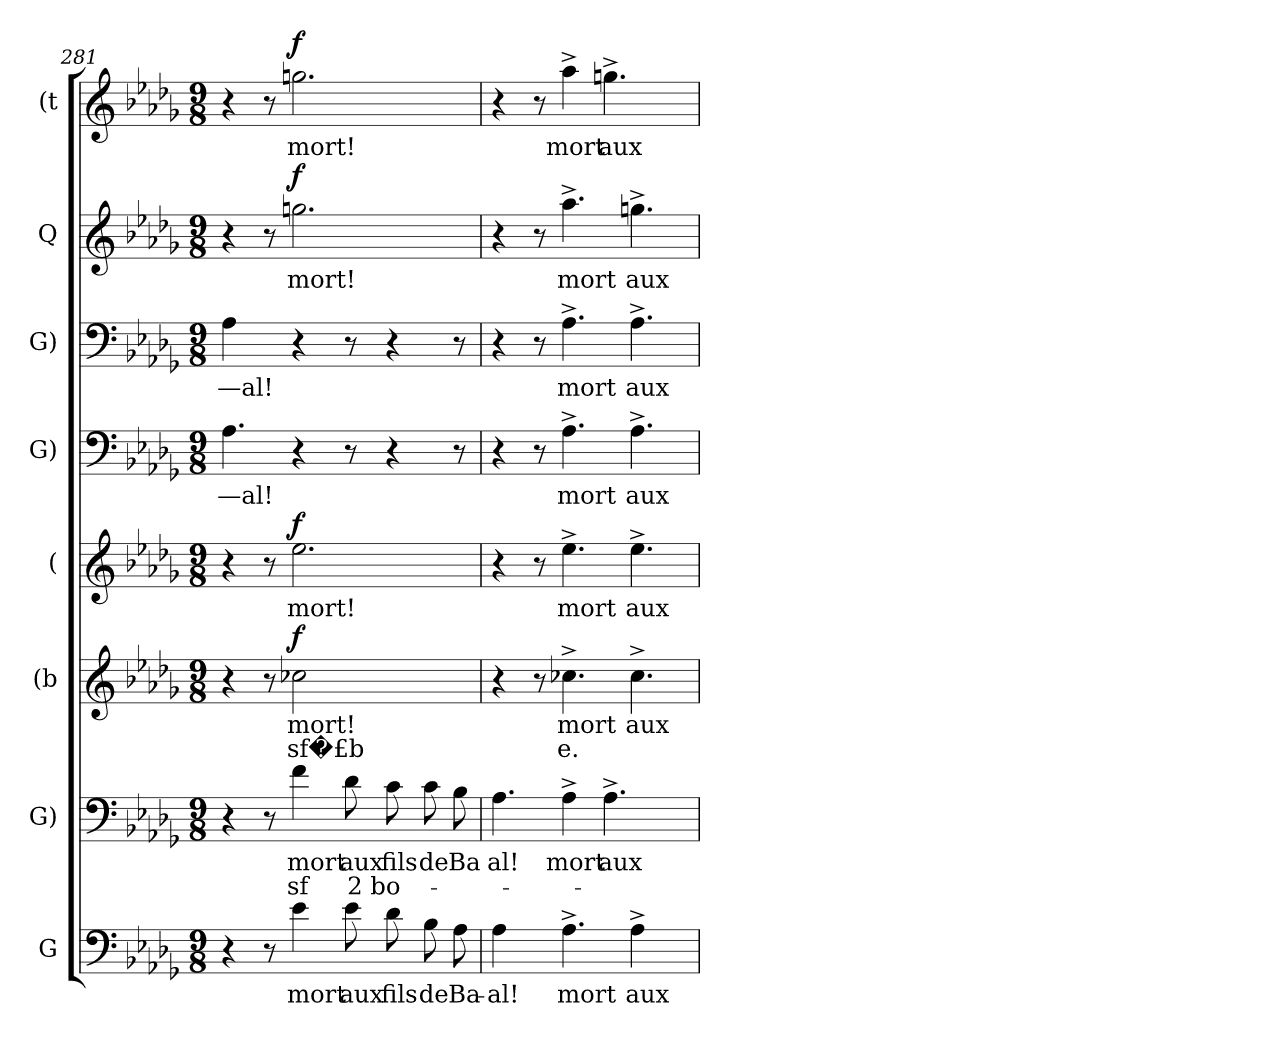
**kern	**text	**kern	**text	**text	**kern	**text	**text	**dynam	**kern	**text	**dynam	**kern	**text	**kern	**text	**kern	**text	**dynam	**kern	**text	**dynam
*part8	*part8	*part7	*part7	*part7	*part6	*part6	*part6	*part6	*part5	*part5	*part5	*part4	*part4	*part3	*part3	*part2	*part2	*part2	*part1	*part1	*part1
*staff8	*staff8	*staff7	*staff7	*staff7	*staff6	*staff6	*staff6	*staff6	*staff5	*staff5	*staff5	*staff4	*staff4	*staff3	*staff3	*staff2	*staff2	*staff2	*staff1	*staff1	*staff1
*I"G	*	*I"G)	*	*	*I"(b	*	*	*	*I"(	*	*	*I"G)	*	*I"G)	*	*I"Q	*	*	*I"(t	*	*
!!LO:LB:g=z
*clefF4	*	*clefF4	*	*	*clefG2	*	*	*	*clefG2	*	*	*clefF4	*	*clefF4	*	*clefG2	*	*	*clefG2	*	*
*k[b-e-a-d-g-]	*	*k[b-e-a-d-g-]	*	*	*k[b-e-a-d-g-]	*	*	*	*k[b-e-a-d-g-]	*	*	*k[b-e-a-d-g-]	*	*k[b-e-a-d-g-]	*	*k[b-e-a-d-g-]	*	*	*k[b-e-a-d-g-]	*	*
*M9/8	*	*M9/8	*	*	*M9/8	*	*	*	*M9/8	*	*	*M9/8	*	*M9/8	*	*M9/8	*	*	*M9/8	*	*
=281	=281	=281	=281	=281	=281	=281	=281	=281	=281	=281	=281	=281	=281	=281	=281	=281	=281	=281	=281	=281	=281
4r	.	4r	.	.	4r	.	.	.	4r	.	.	4.A-i\	—al!	4A-i\	—al!	4r	.	.	4r	.	.
8r	.	8r	.	.	8r	.	.	.	8r	.	.	.	.	8ryy	.	8r	.	.	8r	.	.
!	!	!	!	!	!	!	!	!LO:DY:a	!	!	!LO:DY:a	!	!	!	!	!	!	!LO:DY:a	!	!	!LO:DY:a
4e-i\	mort	4fi\	mort	sf	2cc-Xi\	mort!	sf�£b	f	2.ee-i\	mort!	f	4r	.	4r	.	2.ggni\	mort!	f	2.ggni\	mort!	f
8e-i\	aux	8d-i\	aux	2	.	.	.	.	.	.	.	8r	.	8r	.	.	.	.	.	.	.
8d-i\	fils	8ci\	fils	bo-	.	.	.	.	.	.	.	4r	.	4r	.	.	.	.	.	.	.
8B-i\	de	8ci\	de	.	4ryy	.	.	.	.	.	.	.	.	.	.	.	.	.	.	.	.
8A-i\	Ba-	8B-i\	Ba	.	.	.	.	.	.	.	.	8r	.	8r	.	.	.	.	.	.	.
=282	=282	=282	=282	=282	=282	=282	=282	=282	=282	=282	=282	=282	=282	=282	=282	=282	=282	=282	=282	=282	=282
4A-i\	al!	4.A-i\	al!	.	4r	.	.	.	4r	.	.	4r	.	4r	.	4r	.	.	4r	.	.
8ryy	.	.	.	.	8r	.	.	.	8r	.	.	8r	.	8r	.	8r	.	.	8r	.	.
4.A-^>i\	mort	4A-^>i\	mort	.	4.cc-X^>i\	mort	e.	.	4.ee-^>i\	mort	.	4.A-^>i\	mort	4.A-^>i\	mort	4.aa-^>i\	mort	.	4aa-^>i\	mort	.
.	.	4.A-^>i\	aux	.	.	.	.	.	.	.	.	.	.	.	.	.	.	.	4.ggn^>i\	aux	.
4A-^>i\	aux	.	.	.	4.cc-^>i\	aux	.	.	4.ee-^>i\	aux	.	4.A-^>i\	aux	4.A-^>i\	aux	4.ggn^>i\	aux	.	.	.	.
8ryy	.	8ryy	.	.	.	.	.	.	.	.	.	.	.	.	.	.	.	.	8ryy	.	.
=	=	=	=	=	=	=	=	=	=	=	=	=	=	=	=	=	=	=	=	=	=
*-	*-	*-	*-	*-	*-	*-	*-	*-	*-	*-	*-	*-	*-	*-	*-	*-	*-	*-	*-	*-	*-
